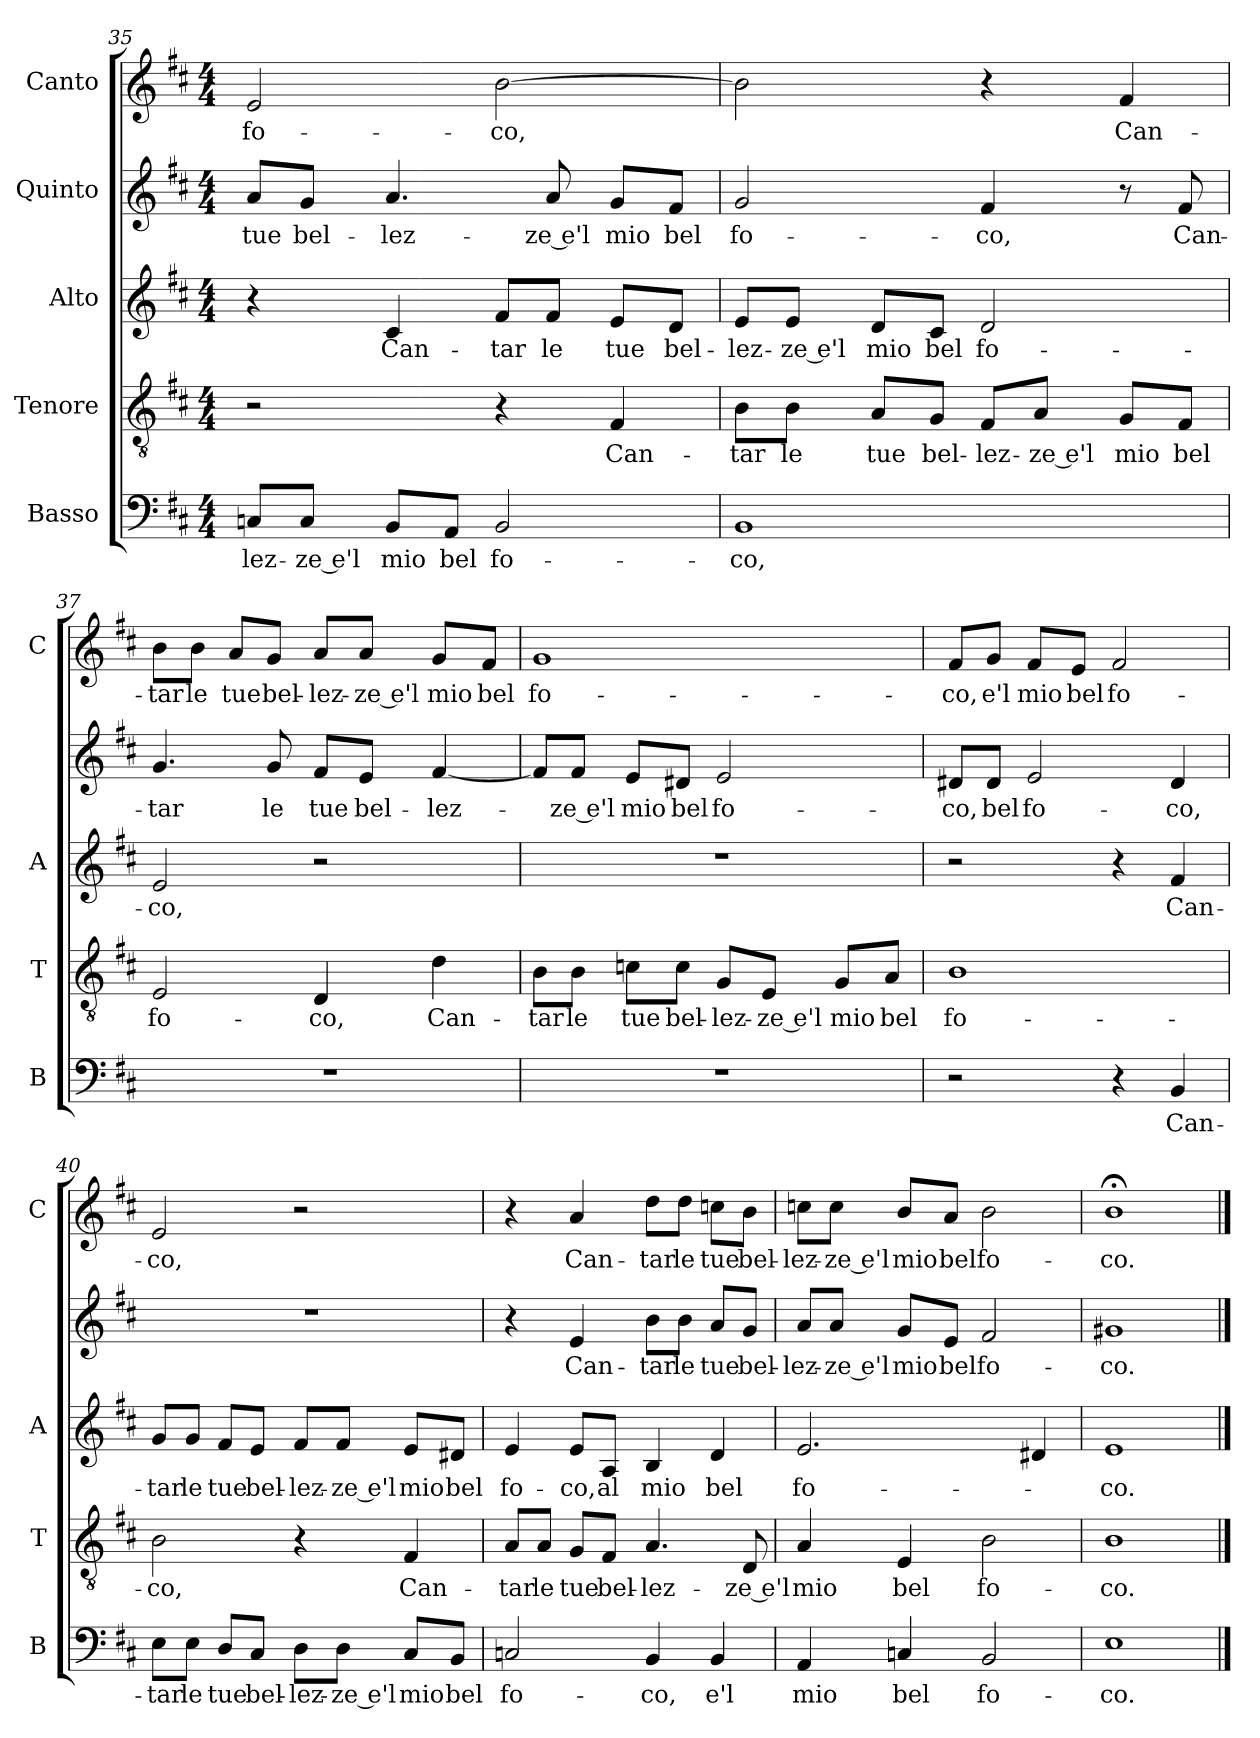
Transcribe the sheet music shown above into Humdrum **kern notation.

**kern	**text	**kern	**text	**kern	**text	**kern	**text	**kern	**text
*part5	*part5	*part4	*part4	*part3	*part3	*part2	*part2	*part1	*part1
*staff5	*staff5	*staff4	*staff4	*staff3	*staff3	*staff2	*staff2	*staff1	*staff1
*I"Basso	*	*I"Tenore	*	*I"Alto	*	*I"Quinto	*	*I"Canto	*
*I'B	*	*I'T	*	*I'A	*	*	*	*I'C	*
!!LO:PB:g=z
*clefF4	*	*clefGv2	*	*clefG2	*	*clefG2	*	*clefG2	*
*k[f#c#]	*	*k[f#c#]	*	*k[f#c#]	*	*k[f#c#]	*	*k[f#c#]	*
*D:	*	*D:	*	*D:	*	*D:	*	*D:	*
*M4/4	*	*M4/4	*	*M4/4	*	*M4/4	*	*M4/4	*
=35	=35	=35	=35	=35	=35	=35	=35	=35	=35
!	!LO:LY:b	!	!	!	!	!	!LO:LY:b	!	!LO:LY:b
8Cn/L	-lez-	2r	.	4r	.	8a/L	tue	2e/	fo-
!	!LO:LY:b	!	!	!	!	!	!LO:LY:b	!	!
8C/J	-ze e'l	.	.	.	.	8g/J	bel-	.	.
!	!LO:LY:b	!	!	!	!LO:LY:b	!	!LO:LY:b	!	!
8BB/L	mio	.	.	4c#/	Can-	4.a/	-lez-	.	.
!	!LO:LY:b	!	!	!	!	!	!	!	!
8AA/J	bel	.	.	.	.	.	.	.	.
!	!LO:LY:b	!	!	!	!LO:LY:b	!	!	!	!LO:LY:b
2BB/	fo-	4r	.	8f#/L	-tar	.	.	[2b\	-co,
!	!	!	!	!	!LO:LY:b	!	!LO:LY:b	!	!
.	.	.	.	8f#/J	le	8a/	-ze e'l	.	.
!	!	!	!LO:LY:b	!	!LO:LY:b	!	!LO:LY:b	!	!
.	.	4F#/	Can-	8e/L	tue	8g/L	mio	.	.
!	!	!	!	!	!LO:LY:b	!	!LO:LY:b	!	!
.	.	.	.	8d/J	bel-	8f#/J	bel	.	.
=36	=36	=36	=36	=36	=36	=36	=36	=36	=36
!	!LO:LY:b	!	!LO:LY:b	!	!LO:LY:b	!	!LO:LY:b	!	!
1BB	-co,	8B\L	-tar	8e/L	-lez-	2g/	fo-	2b\]	.
!	!	!	!LO:LY:b	!	!LO:LY:b	!	!	!	!
.	.	8B\J	le	8e/J	-ze e'l	.	.	.	.
!	!	!	!LO:LY:b	!	!LO:LY:b	!	!	!	!
.	.	8A/L	tue	8d/L	mio	.	.	.	.
!	!	!	!LO:LY:b	!	!LO:LY:b	!	!	!	!
.	.	8G/J	bel-	8c#/J	bel	.	.	.	.
!	!	!	!LO:LY:b	!	!LO:LY:b	!	!LO:LY:b	!	!
.	.	8F#/L	-lez-	2d/	fo-	4f#/	-co,	4r	.
!	!	!	!LO:LY:b	!	!	!	!	!	!
.	.	8A/J	-ze e'l	.	.	.	.	.	.
!	!	!	!LO:LY:b	!	!	!	!	!	!LO:LY:b
.	.	8G/L	mio	.	.	8r	.	4f#/	Can-
!	!	!	!LO:LY:b	!	!	!	!LO:LY:b	!	!
.	.	8F#/J	bel	.	.	8f#/	Can-	.	.
=37	=37	=37	=37	=37	=37	=37	=37	=37	=37
!	!	!	!LO:LY:b	!	!LO:LY:b	!	!LO:LY:b	!	!LO:LY:b
1r	.	2E/	fo-	2e/	-co,	4.g/	-tar	8b\L	-tar
!	!	!	!	!	!	!	!	!	!LO:LY:b
.	.	.	.	.	.	.	.	8b\J	le
!	!	!	!	!	!	!	!	!	!LO:LY:b
.	.	.	.	.	.	.	.	8a/L	tue
!	!	!	!	!	!	!	!LO:LY:b	!	!LO:LY:b
.	.	.	.	.	.	8g/	le	8g/J	bel-
!	!	!	!LO:LY:b	!	!	!	!LO:LY:b	!	!LO:LY:b
.	.	4D/	-co,	2r	.	8f#/L	tue	8a/L	-lez-
!	!	!	!	!	!	!	!LO:LY:b	!	!LO:LY:b
.	.	.	.	.	.	8e/J	bel-	8a/J	-ze e'l
!	!	!	!LO:LY:b	!	!	!	!LO:LY:b	!	!LO:LY:b
.	.	4d\	Can-	.	.	[4f#/	-lez-	8g/L	mio
!	!	!	!	!	!	!	!	!	!LO:LY:b
.	.	.	.	.	.	.	.	8f#/J	bel
!!LO:LB:g=z
=38	=38	=38	=38	=38	=38	=38	=38	=38	=38
!	!	!	!LO:LY:b	!	!	!	!	!	!LO:LY:b
1r	.	8B\L	-tar	1r	.	8f#/L]	.	1g	fo-
!	!	!	!LO:LY:b	!	!	!	!LO:LY:b	!	!
.	.	8B\J	le	.	.	8f#/J	-ze e'l	.	.
!	!	!	!LO:LY:b	!	!	!	!LO:LY:b	!	!
.	.	8cn\L	tue	.	.	8e/L	mio	.	.
!	!	!	!LO:LY:b	!	!	!	!LO:LY:b	!	!
.	.	8c\J	bel-	.	.	8d#X/J	bel	.	.
!	!	!	!LO:LY:b	!	!	!	!LO:LY:b	!	!
.	.	8G/L	-lez-	.	.	2e/	fo-	.	.
!	!	!	!LO:LY:b	!	!	!	!	!	!
.	.	8E/J	-ze e'l	.	.	.	.	.	.
!	!	!	!LO:LY:b	!	!	!	!	!	!
.	.	8G/L	mio	.	.	.	.	.	.
!	!	!	!LO:LY:b	!	!	!	!	!	!
.	.	8A/J	bel	.	.	.	.	.	.
=39	=39	=39	=39	=39	=39	=39	=39	=39	=39
!	!	!	!LO:LY:b	!	!	!	!LO:LY:b	!	!LO:LY:b
2r	.	1B	fo-	2r	.	8d#X/L	-co,	8f#/L	-co,
!	!	!	!	!	!	!	!LO:LY:b	!	!LO:LY:b
.	.	.	.	.	.	8d#/J	bel	8g/J	e'l
!	!	!	!	!	!	!	!LO:LY:b	!	!LO:LY:b
.	.	.	.	.	.	2e/	fo-	8f#/L	mio
!	!	!	!	!	!	!	!	!	!LO:LY:b
.	.	.	.	.	.	.	.	8e/J	bel
!	!	!	!	!	!	!	!	!	!LO:LY:b
4r	.	.	.	4r	.	.	.	2f#/	fo-
!	!LO:LY:b	!	!	!	!LO:LY:b	!	!LO:LY:b	!	!
4BB/	Can-	.	.	4f#/	Can-	4d#/	-co,	.	.
=40	=40	=40	=40	=40	=40	=40	=40	=40	=40
!	!LO:LY:b	!	!LO:LY:b	!	!LO:LY:b	!	!	!	!LO:LY:b
8E\L	-tar	2B\	-co,	8g/L	-tar	1r	.	2e/	-co,
!	!LO:LY:b	!	!	!	!LO:LY:b	!	!	!	!
8E\J	le	.	.	8g/J	le	.	.	.	.
!	!LO:LY:b	!	!	!	!LO:LY:b	!	!	!	!
8D/L	tue	.	.	8f#/L	tue	.	.	.	.
!	!LO:LY:b	!	!	!	!LO:LY:b	!	!	!	!
8C#/J	bel-	.	.	8e/J	bel-	.	.	.	.
!	!LO:LY:b	!	!	!	!LO:LY:b	!	!	!	!
8D\L	-lez-	4r	.	8f#/L	-lez-	.	.	2r	.
!	!LO:LY:b	!	!	!	!LO:LY:b	!	!	!	!
8D\J	-ze e'l	.	.	8f#/J	-ze e'l	.	.	.	.
!	!LO:LY:b	!	!LO:LY:b	!	!LO:LY:b	!	!	!	!
8C#/L	mio	4F#/	Can-	8e/L	mio	.	.	.	.
!	!LO:LY:b	!	!	!	!LO:LY:b	!	!	!	!
8BB/J	bel	.	.	8d#X/J	bel	.	.	.	.
!!LO:LB:g=z
=41	=41	=41	=41	=41	=41	=41	=41	=41	=41
!	!LO:LY:b	!	!LO:LY:b	!	!LO:LY:b	!	!	!	!
2Cn/	fo-	8A/L	-tar	4e/	fo-	4r	.	4r	.
!	!	!	!LO:LY:b	!	!	!	!	!	!
.	.	8A/J	le	.	.	.	.	.	.
!	!	!	!LO:LY:b	!	!LO:LY:b	!	!LO:LY:b	!	!LO:LY:b
.	.	8G/L	tue	8e/L	-co,	4e/	Can-	4a/	Can-
!	!	!	!LO:LY:b	!	!LO:LY:b	!	!	!	!
.	.	8F#/J	bel-	8A/J	al	.	.	.	.
!	!LO:LY:b	!	!LO:LY:b	!	!LO:LY:b	!	!LO:LY:b	!	!LO:LY:b
4BB/	-co,	4.A/	-lez-	4B/	mio	8b\L	-tar	8dd\L	-tar
!	!	!	!	!	!	!	!LO:LY:b	!	!LO:LY:b
.	.	.	.	.	.	8b\J	le	8dd\J	le
!	!LO:LY:b	!	!	!	!LO:LY:b	!	!LO:LY:b	!	!LO:LY:b
4BB/	e'l	.	.	4d/	bel	8a/L	tue	8ccn\L	tue
!	!	!	!LO:LY:b	!	!	!	!LO:LY:b	!	!LO:LY:b
.	.	8D/	-ze e'l	.	.	8g/J	bel-	8b\J	bel-
=42	=42	=42	=42	=42	=42	=42	=42	=42	=42
!	!LO:LY:b	!	!LO:LY:b	!	!LO:LY:b	!	!LO:LY:b	!	!LO:LY:b
4AA/	mio	4A/	mio	2.e/	fo-	8a/L	-lez-	8ccn\L	-lez-
!	!	!	!	!	!	!	!LO:LY:b	!	!LO:LY:b
.	.	.	.	.	.	8a/J	-ze e'l	8cc\J	-ze e'l
!	!LO:LY:b	!	!LO:LY:b	!	!	!	!LO:LY:b	!	!LO:LY:b
4Cn/	bel	4E/	bel	.	.	8g/L	mio	8b/L	mio
!	!	!	!	!	!	!	!LO:LY:b	!	!LO:LY:b
.	.	.	.	.	.	8e/J	bel	8a/J	bel
!	!LO:LY:b	!	!LO:LY:b	!	!	!	!LO:LY:b	!	!LO:LY:b
2BB/	fo-	2B\	fo-	.	.	2f#/	fo-	2b\	fo-
.	.	.	.	4d#X/	.	.	.	.	.
=43	=43	=43	=43	=43	=43	=43	=43	=43	=43
!	!LO:LY:b	!	!LO:LY:b	!	!LO:LY:b	!	!LO:LY:b	!	!LO:LY:b
1E	-co.	1B	-co.	1e	-co.	1g#X	-co.	1b;<	-co.
==	==	==	==	==	==	==	==	==	==
*-	*-	*-	*-	*-	*-	*-	*-	*-	*-
